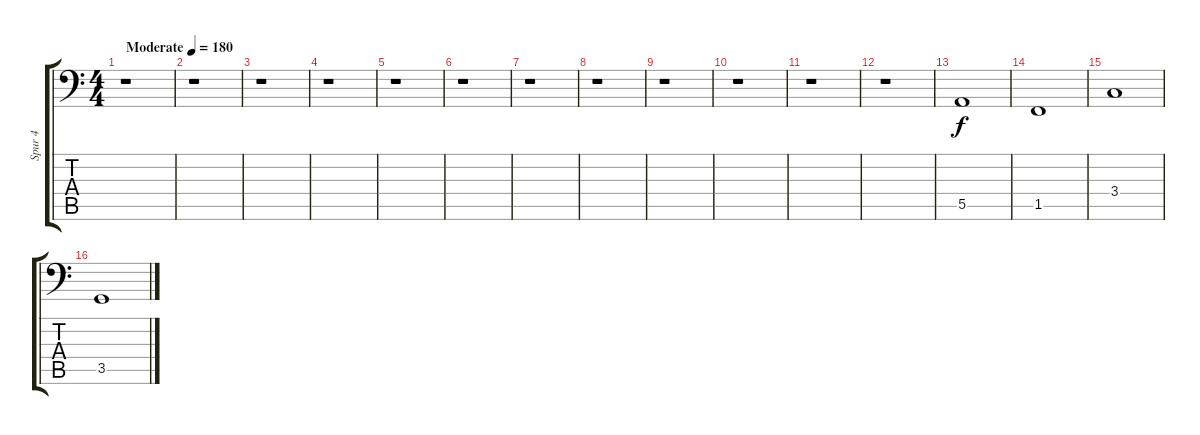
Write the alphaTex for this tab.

\track ("Spur 4" "Spur 4") {instrument electricbassfinger}
\staff {score tabs}
\tuning (C3 G2 D2 A1 E1 B0) {hide}
\ts (4 4)
\tempo (180 "Moderate")
\clef f4
\ks c
r.1{dy f instrument electricbassfinger} |
r.1 |
r.1 |
r.1 |
r.1 |
r.1 |
r.1 |
r.1 |
r.1 |
r.1 |
r.1 |
r.1 |
5.5.1 |
1.5.1 |
3.4.1 |
3.5.1
